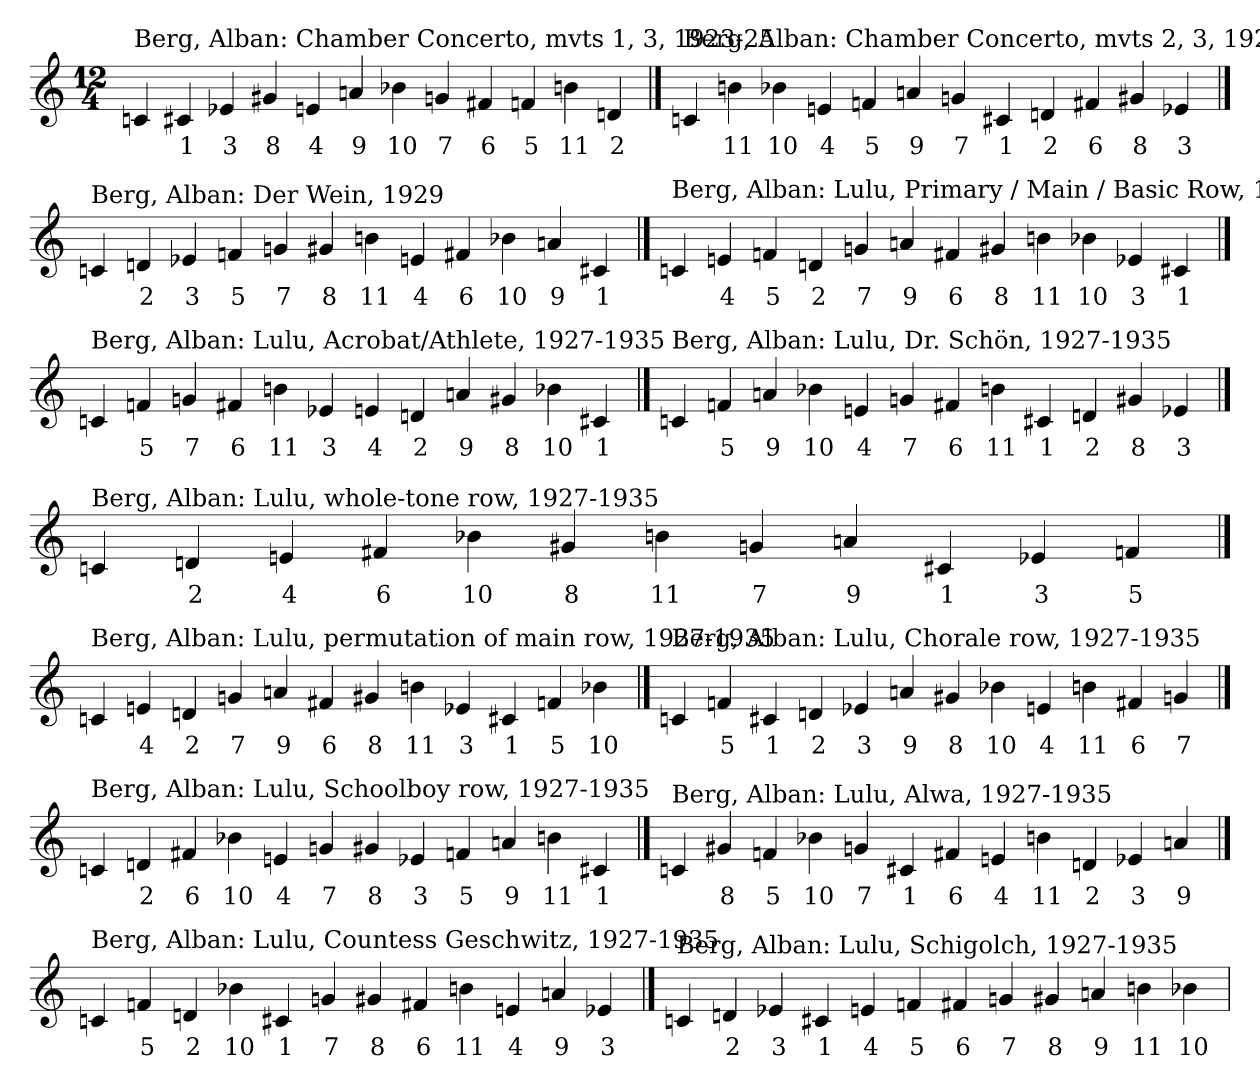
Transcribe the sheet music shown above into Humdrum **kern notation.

**kern	**text
*part1	*part1
*staff1	*staff1
!!LO:LB:g=z
*M12/4	*
==40	==40
!LO:TX:t=Berg, Alban&colon; Chamber Concerto, mvts 1, 3, 1923-25	!
4cn	.
4c#X	1
4e-X	3
4g#X	8
4en	4
4an	9
4b-X	10
4gn	7
4f#X	6
4fn	5
4bn	11
4dn	2
!!LO:LB:g=z
==41	==41
!LO:TX:t=Berg, Alban&colon; Chamber Concerto, mvts 2, 3, 1923-25	!
4cn	.
4bn	11
4b-X	10
4en	4
4fn	5
4an	9
4gn	7
4c#X	1
4dn	2
4f#X	6
4g#X	8
4e-X	3
!!LO:LB:g=z
==42	==42
!LO:TX:t=Berg, Alban&colon; Der Wein, 1929	!
4cn	.
4dn	2
4e-X	3
4fn	5
4gn	7
4g#X	8
4bn	11
4en	4
4f#X	6
4b-X	10
4an	9
4c#X	1
!!LO:LB:g=z
==43	==43
!LO:TX:t=Berg, Alban&colon; Lulu, Primary / Main / Basic Row, 1934	!
4cn	.
4en	4
4fn	5
4dn	2
4gn	7
4an	9
4f#X	6
4g#X	8
4bn	11
4b-X	10
4e-X	3
4c#X	1
!!LO:LB:g=z
==44	==44
!LO:TX:t=Berg, Alban&colon; Lulu, Acrobat/Athlete, 1927-1935	!
4cn	.
4fn	5
4gn	7
4f#X	6
4bn	11
4e-X	3
4en	4
4dn	2
4an	9
4g#X	8
4b-X	10
4c#X	1
!!LO:LB:g=z
==45	==45
!LO:TX:t=Berg, Alban&colon; Lulu, Dr. Schön, 1927-1935	!
4cn	.
4fn	5
4an	9
4b-X	10
4en	4
4gn	7
4f#X	6
4bn	11
4c#X	1
4dn	2
4g#X	8
4e-X	3
!!LO:LB:g=z
==46	==46
!LO:TX:t=Berg, Alban&colon; Lulu, whole-tone row, 1927-1935	!
4cn	.
4dn	2
4en	4
4f#X	6
4b-X	10
4g#X	8
4bn	11
4gn	7
4an	9
4c#X	1
4e-X	3
4fn	5
!!LO:LB:g=z
==47	==47
!LO:TX:t=Berg, Alban&colon; Lulu, permutation of main row, 1927-1935	!
4cn	.
4en	4
4dn	2
4gn	7
4an	9
4f#X	6
4g#X	8
4bn	11
4e-X	3
4c#X	1
4fn	5
4b-X	10
!!LO:LB:g=z
==48	==48
!LO:TX:t=Berg, Alban&colon; Lulu, Chorale row, 1927-1935	!
4cn	.
4fn	5
4c#X	1
4dn	2
4e-X	3
4an	9
4g#X	8
4b-X	10
4en	4
4bn	11
4f#X	6
4gn	7
!!LO:LB:g=z
==49	==49
!LO:TX:t=Berg, Alban&colon; Lulu, Schoolboy row, 1927-1935	!
4cn	.
4dn	2
4f#X	6
4b-X	10
4en	4
4gn	7
4g#X	8
4e-X	3
4fn	5
4an	9
4bn	11
4c#X	1
!!LO:LB:g=z
==50	==50
!LO:TX:t=Berg, Alban&colon; Lulu, Alwa, 1927-1935	!
4cn	.
4g#X	8
4fn	5
4b-X	10
4gn	7
4c#X	1
4f#X	6
4en	4
4bn	11
4dn	2
4e-X	3
4an	9
!!LO:LB:g=z
==51	==51
!LO:TX:t=Berg, Alban&colon; Lulu, Countess Geschwitz, 1927-1935	!
4cn	.
4fn	5
4dn	2
4b-X	10
4c#X	1
4gn	7
4g#X	8
4f#X	6
4bn	11
4en	4
4an	9
4e-X	3
!!LO:LB:g=z
==52	==52
!LO:TX:t=Berg, Alban&colon; Lulu, Schigolch, 1927-1935	!
4cn	.
4dn	2
4e-X	3
4c#X	1
4en	4
4fn	5
4f#X	6
4gn	7
4g#X	8
4an	9
4bn	11
4b-X	10
=	=
*-	*-
